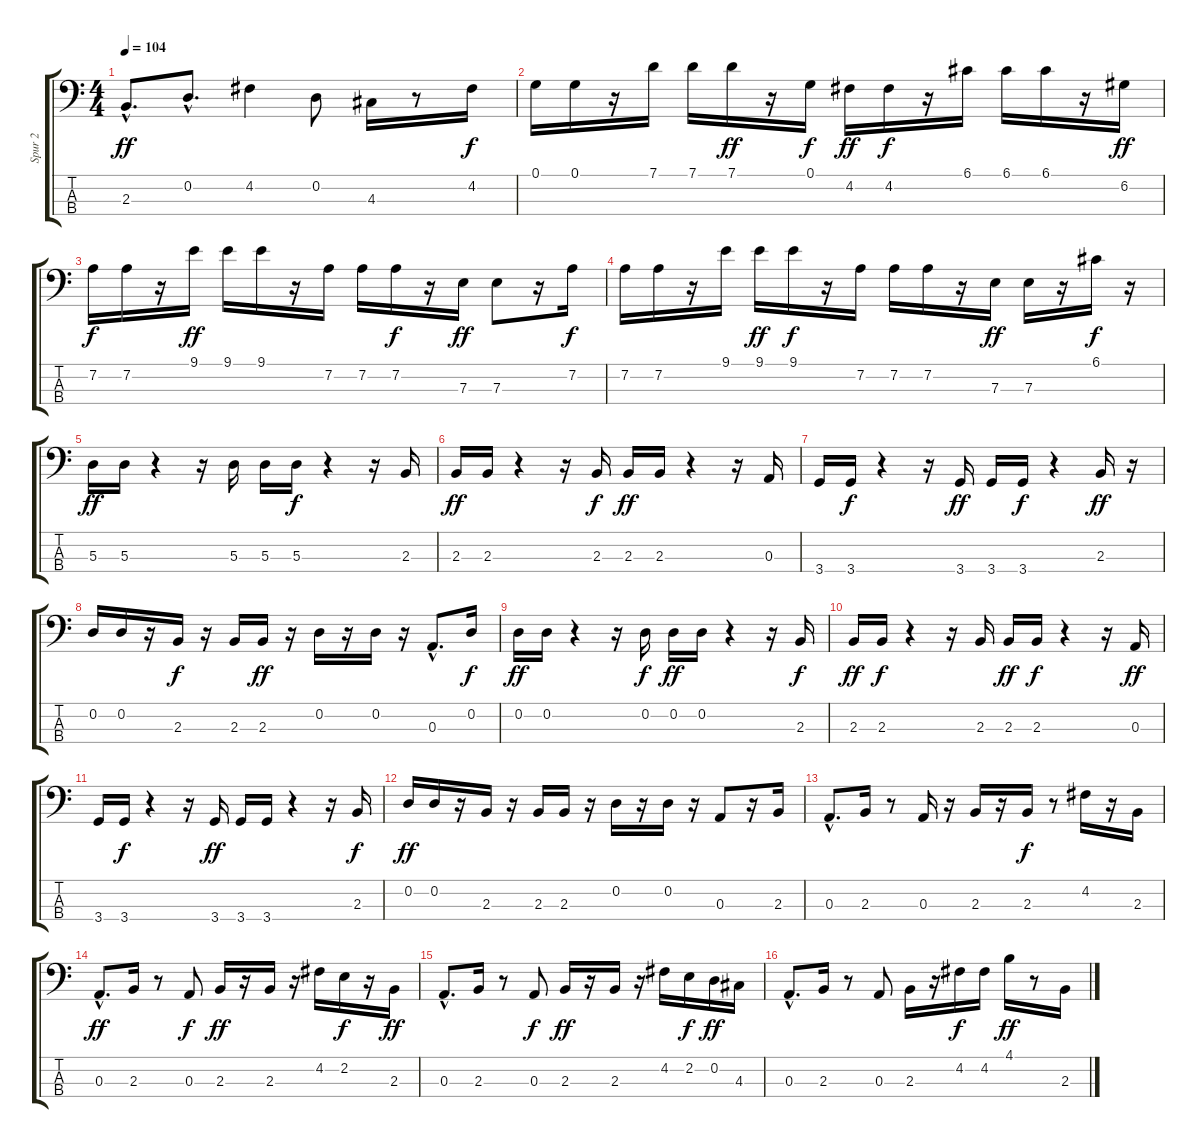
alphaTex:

\track ("Spur 2" "Spur 2") {instrument fretlessbass}
\staff {score tabs}
\tuning (G2 D2 A1 E1) {hide}
\ts (4 4)
\tempo 104
\clef f4
\ks c
2.3{hac}.8{d dy ff} 0.2{hac}.8{d} 4.2.4 0.2.8 4.3.16 r.8 4.2.16{dy f} |
0.1.16 0.1.16 r.16 7.1.16 7.1.16 7.1.16{dy ff} r.16 0.1.16{dy f} 4.2.16{dy ff} 4.2.16{dy f} r.16 6.1.16 6.1.16 6.1.16 r.16 6.2.16{dy ff} |
7.2.16{dy f} 7.2.16 r.16 9.1.16{dy ff} 9.1.16 9.1.16 r.16 7.2.16 7.2.16 7.2.16{dy f} r.16 7.3.16{dy ff} 7.3.8 r.16 7.2.16{dy f} |
7.2.16 7.2.16 r.16 9.1.16 9.1.16{dy ff} 9.1.16{dy f} r.16 7.2.16 7.2.16 7.2.16 r.16 7.3.16{dy ff} 7.3.16 r.16 6.1.16{dy f} r.16 |
5.3.16{dy ff} 5.3.16 r.4 r.16 5.3.16 5.3.16 5.3.16{dy f} r.4 r.16 2.3.16 |
2.3.16{dy ff} 2.3.16 r.4 r.16 2.3.16{dy f} 2.3.16{dy ff} 2.3.16 r.4 r.16 0.3.16 |
3.4.16 3.4.16{dy f} r.4 r.16 3.4.16{dy ff} 3.4.16 3.4.16{dy f} r.4 2.3.16{dy ff} r.16 |
0.2.16 0.2.16 r.16 2.3.16{dy f} r.16 2.3.16 2.3.16{dy ff} r.16 0.2.16 r.16 0.2.16 r.16 0.3{hac}.8{d} 0.2.16{dy f} |
0.2.16{dy ff} 0.2.16 r.4 r.16 0.2.16{dy f} 0.2.16{dy ff} 0.2.16 r.4 r.16 2.3.16{dy f} |
2.3.16{dy ff} 2.3.16{dy f} r.4 r.16 2.3.16 2.3.16{dy ff} 2.3.16{dy f} r.4 r.16 0.3.16{dy ff} |
3.4.16 3.4.16{dy f} r.4 r.16 3.4.16{dy ff} 3.4.16 3.4.16 r.4 r.16 2.3.16{dy f} |
0.2.16{dy ff} 0.2.16 r.16 2.3.16 r.16 2.3.16 2.3.16 r.16 0.2.16 r.16 0.2.16 r.16 0.3.8 r.16 2.3.16 |
0.3{hac}.8{d} 2.3.16 r.8 0.3.16 r.16 2.3.16 r.16 2.3.16{dy f} r.8 4.2.16 r.16 2.3.16 |
0.3{hac}.8{d dy ff} 2.3.16 r.8 0.3.8{dy f} 2.3.16{dy ff} r.16 2.3.16 r.16 4.2.16 2.2.16{dy f} r.16 2.3.16{dy ff} |
0.3{hac}.8{d} 2.3.16 r.8 0.3.8{dy f} 2.3.16{dy ff} r.16 2.3.16 r.16 4.2.16 2.2.16{dy f} 0.2.16{dy ff} 4.3.16 |
0.3{hac}.8{d} 2.3.16 r.8 0.3.8 2.3.16 r.16 4.2.16{dy f} 4.2.16 4.1.16{dy ff} r.8 2.3.16
